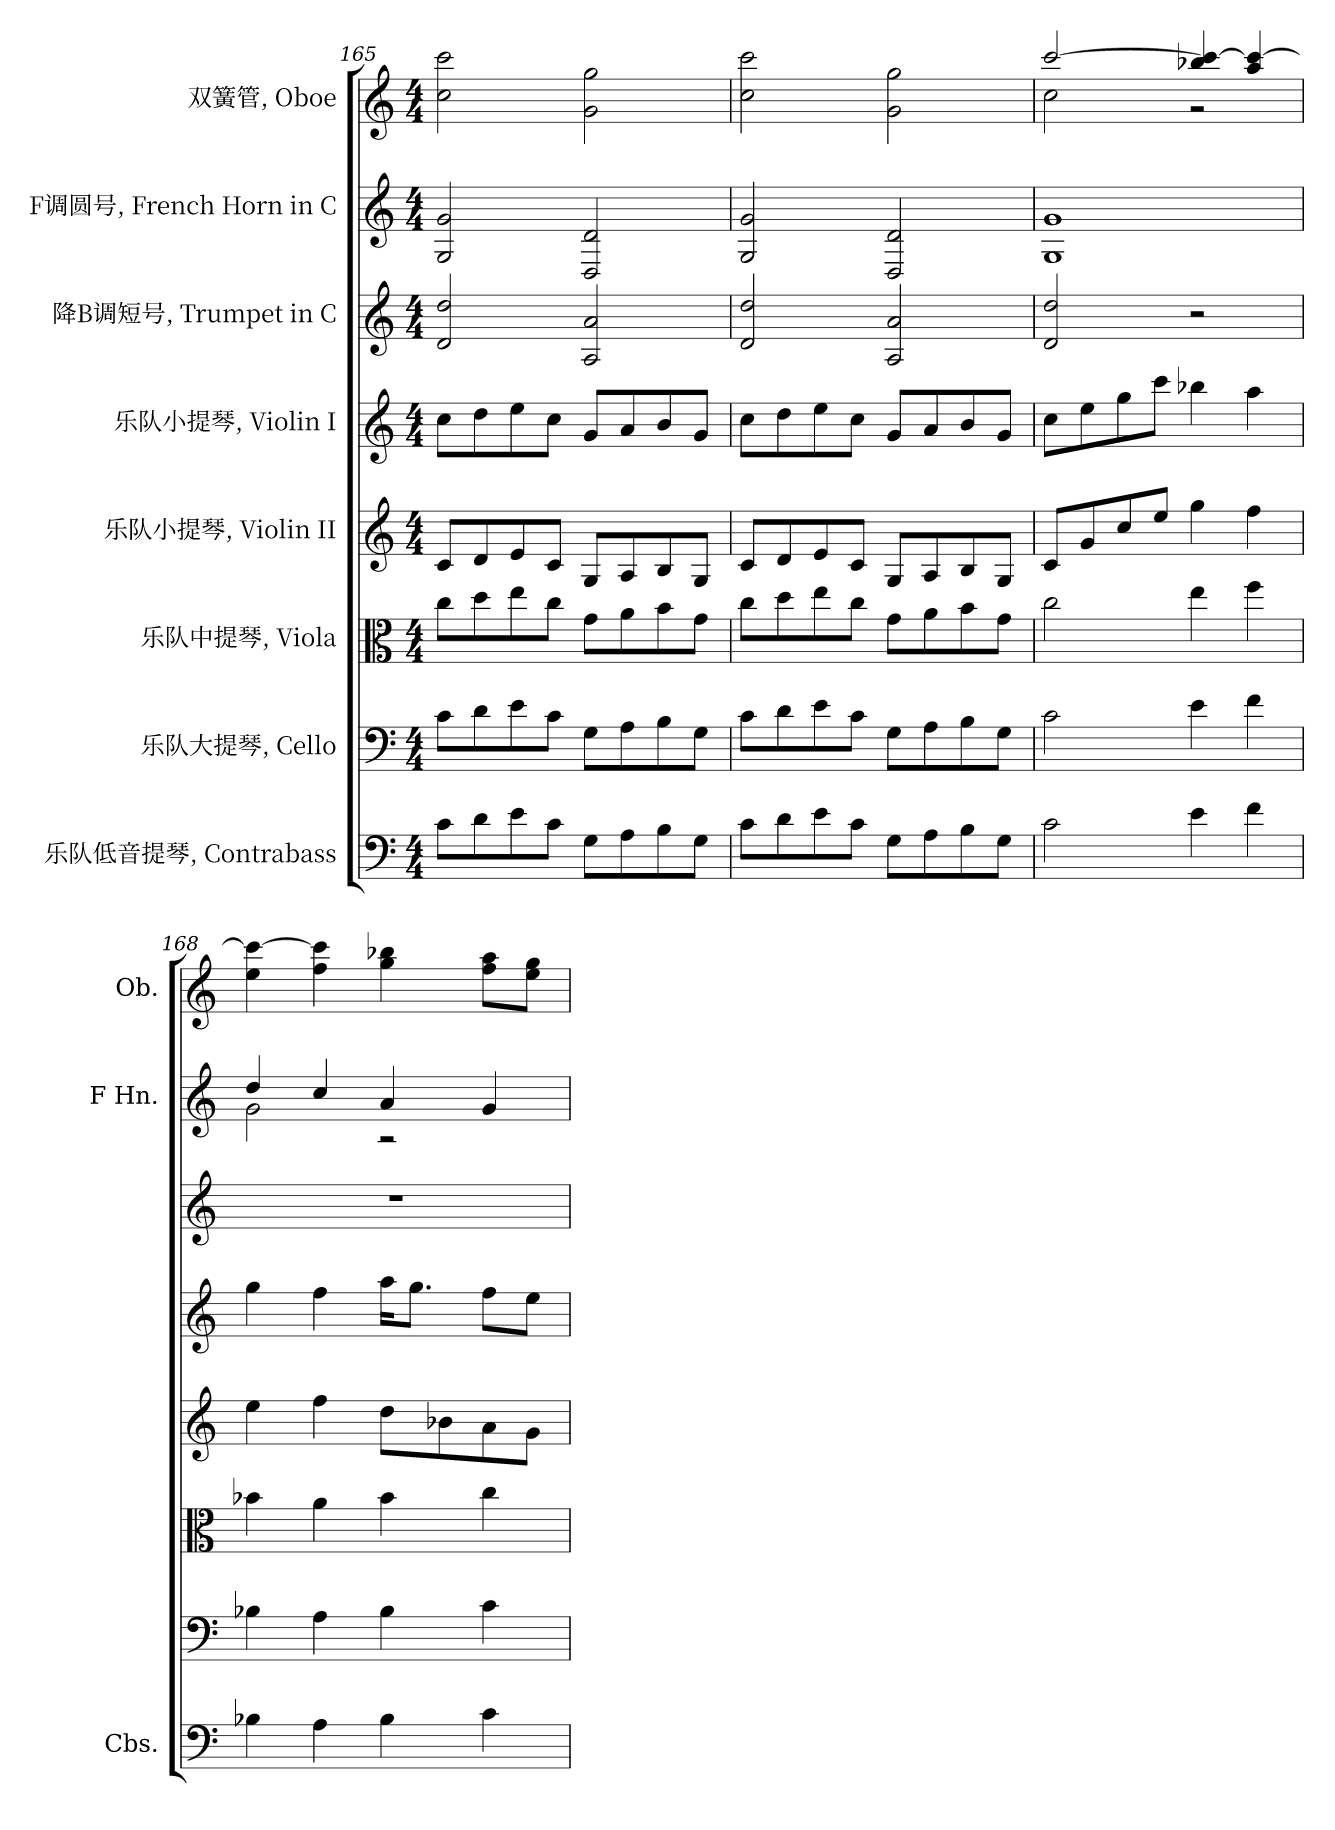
**kern	**kern	**kern	**kern	**kern	**kern	**kern	**kern
*part8	*part7	*part6	*part5	*part4	*part3	*part2	*part1
*staff8	*staff7	*staff6	*staff5	*staff4	*staff3	*staff2	*staff1
*I"乐队低音提琴, Contrabass	*I"乐队大提琴, Cello	*I"乐队中提琴, Viola	*I"乐队小提琴, Violin II	*I"乐队小提琴, Violin I	*I"降B调短号, Trumpet in C	*I"F调圆号, French Horn in C	*I"双簧管, Oboe
*I'Cbs.	*	*	*	*	*	*I'F Hn.	*I'Ob.
*clefF4	*clefF4	*clefC3	*clefG2	*clefG2	*clefG2	*clefG2	*clefG2
*ITrd7c12	*	*	*	*	*ITrd1c2	*ITrd4c7	*
*k[]	*k[]	*k[]	*k[]	*k[]	*k[b-e-]	*k[b-]	*k[]
*M4/4	*M4/4	*M4/4	*M4/4	*M4/4	*M4/4	*M4/4	*M4/4
=165	=165	=165	=165	=165	=165	=165	=165
8C\L	8c\L	8cc\L	8c/L	8cc\L	2c/ 2cc/	2C/ 2c/	2cc\ 2ccc\
8D\	8d\	8dd\	8d/	8dd\	.	.	.
8E\	8e\	8ee\	8e/	8ee\	.	.	.
8C\J	8c\J	8cc\J	8c/J	8cc\J	.	.	.
8GG\L	8G\L	8g\L	8G/L	8g/L	2G/ 2g/	2GG/ 2G/	2g\ 2gg\
8AA\	8A\	8a\	8A/	8a/	.	.	.
8BB\	8B\	8b\	8B/	8b/	.	.	.
8GG\J	8G\J	8g\J	8G/J	8g/J	.	.	.
!!LO:PB:g=z
=166	=166	=166	=166	=166	=166	=166	=166
8C\L	8c\L	8cc\L	8c/L	8cc\L	2c/ 2cc/	2C/ 2c/	2cc\ 2ccc\
8D\	8d\	8dd\	8d/	8dd\	.	.	.
8E\	8e\	8ee\	8e/	8ee\	.	.	.
8C\J	8c\J	8cc\J	8c/J	8cc\J	.	.	.
8GG\L	8G\L	8g\L	8G/L	8g/L	2G/ 2g/	2GG/ 2G/	2g\ 2gg\
8AA\	8A\	8a\	8A/	8a/	.	.	.
8BB\	8B\	8b\	8B/	8b/	.	.	.
8GG\J	8G\J	8g\J	8G/J	8g/J	.	.	.
=167	=167	=167	=167	=167	=167	=167	=167
*	*	*	*	*	*	*	*^
2C\	2c\	2cc\	8c/L	8cc\L	2c/ 2cc/	1C 1c	[2ccc/	2cc\
.	.	.	8g/	8ee\	.	.	.	.
.	.	.	8cc/	8gg\	.	.	.	.
.	.	.	8ee/J	8ccc\J	.	.	.	.
4E\	4e\	4ee\	4gg\	4bb-X\	2r	.	4bb-X/ 4ccc/_	2r
4F\	4f\	4ff\	4ff\	4aa\	.	.	4aa/ 4ccc/_	.
*	*	*	*	*	*	*	*v	*v
=168	=168	=168	=168	=168	=168	=168	=168
*	*	*	*	*	*	*^	*
4BB-X\	4B-X\	4b-X\	4ee\	4gg\	1r	4g/	2c\	4ee\ 4ccc\_
4AA\	4A\	4a\	4ff\	4ff\	.	4f/	.	4ff\ 4ccc\]
4BB-\	4B-\	4b-\	8dd\L	16aa\KL	.	4d/	2r	4gg\ 4bb-X\
.	.	.	.	8.gg\J	.	.	.	.
.	.	.	8b-X\	.	.	.	.	.
4C\	4c\	4cc\	8a\	8ff\L	.	4c/	.	8ff\ 8aa\L
.	.	.	8g\J	8ee\J	.	.	.	8ee\ 8gg\J
*	*	*	*	*	*	*v	*v	*
=	=	=	=	=	=	=	=
*-	*-	*-	*-	*-	*-	*-	*-
